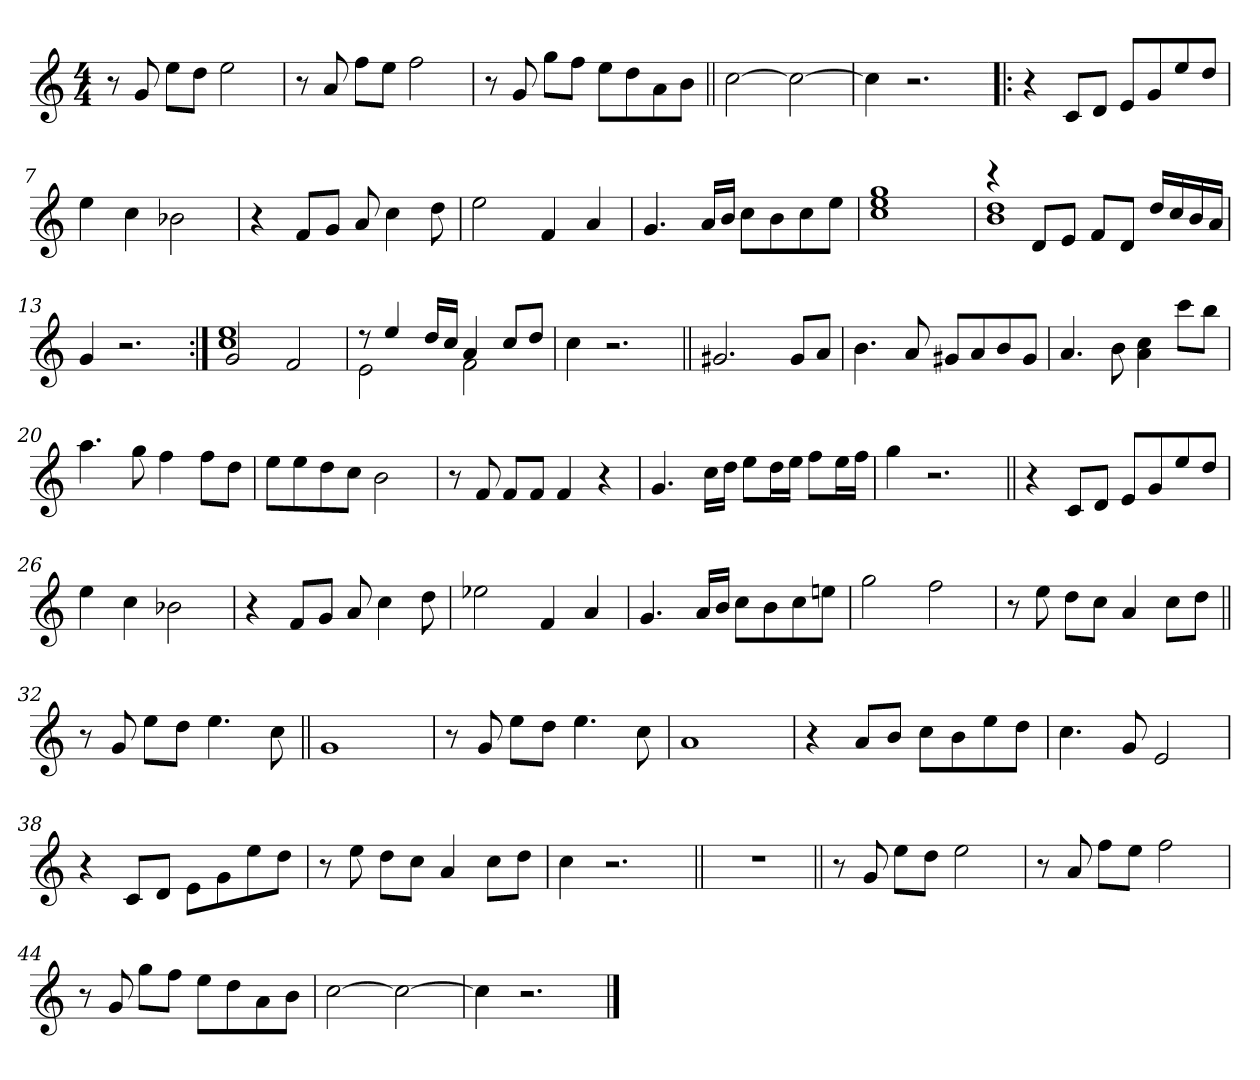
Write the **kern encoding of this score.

**kern
*part1
*staff1
!!LO:PB:g=z
*clefG2
*k[]
*C:
*M4/4
*MM100
=1
8r
8gi/
8eei\L
8ddi\J
2eei\
=2
8r
8ai/
8ffi\L
8eei\J
2ffi\
=3
8r
8gi/
8ggi\L
8ffi\J
8eei\L
8ddi\
8ai\
8bi\J
=4||
[>2cci\
2cci\_>
=5
4cci\]
2.r
!!LO:LB:g=z
=6!|:
4r
8ci/L
8di/J
8ei/L
8gi/
8eei/
8ddi/J
=7
4eei\
4cci\
2b-Xi\
=8
4r
8fi/L
8gi/J
8ai/
4cci\
8ddi\
=9
2eei\
4fi/
4ai/
=10
4.gi/
16ai/LL
16bi/JJ
8cci\L
8bi\
8cci\
8eei\J
!!LO:LB:g=z
=11
1cci 1eei 1ggi
=12
*^
4r	1bi 1ddi
8di/L	.
8ei/J	.
8fi/L	.
8di/J	.
16ddi/LL	.
16cci/	.
16bi/	.
16ai/JJ	.
*v	*v
=13
4gi/
2.r
=14:|!
*^
2gi/	1cci 1eei
2fi/	.
=15	=15
8r	2ei\
4eei/	.
16ddi/LL	.
16cci/JJ	.
4ai/	2fi\
8cci/L	.
8ddi/J	.
*v	*v
=16
4cci\
2.r
=17||
2.g#Xi/
8g#i/L
8ai/J
!!LO:LB:g=z
=18
4.bi\
8ai/
8g#Xi/L
8ai/
8bi/
8g#i/J
=19
4.ai/
8bi\
4ai\ 4cci
8ccci\L
8bbi\J
=20
4.aai\
8ggi\
4ffi\
8ffi\L
8ddi\J
=21
8eei\L
8eei\
8ddi\
8cci\J
2bi\
=22
8r
8fi/
8fi/L
8fi/J
4fi/
4r
!!LO:LB:g=z
=23
4.gi/
16cci\LL
16ddi\JJ
8eei\L
16ddi\L
16eei\JJ
8ffi\L
16eei\L
16ffi\JJ
=24
4ggi\
2.r
=25||
4r
8ci/L
8di/J
8ei/L
8gi/
8eei/
8ddi/J
=26
4eei\
4cci\
2b-Xi\
=27
4r
8fi/L
8gi/J
8ai/
4cci\
8ddi\
!!LO:LB:g=z
=28
2ee-Xi\
4fi/
4ai/
=29
4.gi/
16ai/LL
16bi/JJ
8cci\L
8bi\
8cci\
8eeni\J
=30
2ggi\
2ffi\
=31
8r
8eei\
8ddi\L
8cci\J
4ai/
8cci\L
8ddi\J
=32||
8r
8gi/
8eei\L
8ddi\J
4.eei\
8cci\
=33||
1gi
!!LO:LB:g=z
=34
8r
8gi/
8eei\L
8ddi\J
4.eei\
8cci\
=35
1ai
=36
4r
8ai/L
8bi/J
8cci\L
8bi\
8eei\
8ddi\J
=37
4.cci\
8gi/
2ei/
=38
4r
8ci/L
8di/J
8ei\L
8gi\
8eei\
8ddi\J
!!LO:LB:g=z
=39
8r
8eei\
8ddi\L
8cci\J
4ai/
8cci\L
8ddi\J
=40
4cci\
2.r
=41||
1r
=42||
8r
8gi/
8eei\L
8ddi\J
2eei\
!!LO:LB:g=z
=43
8r
8ai/
8ffi\L
8eei\J
2ffi\
=44
8r
8gi/
8ggi\L
8ffi\J
8eei\L
8ddi\
8ai\
8bi\J
=45
[>2cci\
2cci\_>
=46
4cci\]
2.r
==
*-
